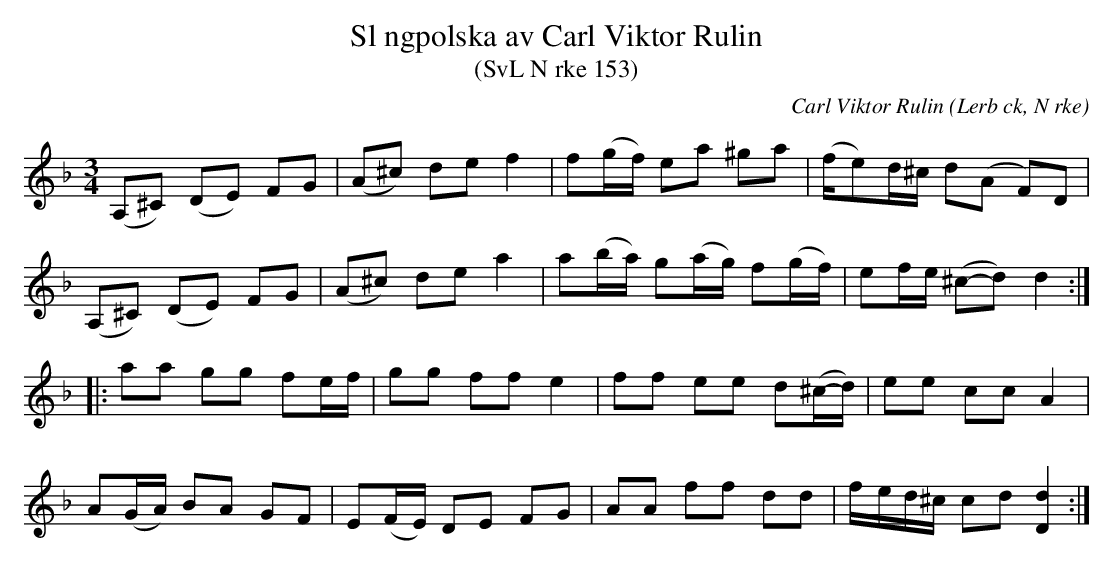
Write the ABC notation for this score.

X:1
T:Sl ngpolska av Carl Viktor Rulin
T:(SvL N rke 153)
L:1/8
M:3/4
O: Lerb ck, N rke
C: Carl Viktor Rulin
K:Dm
(A,-^C) (D-E) FG | (A-^c) de f2 | f(g/-f/) ea ^ga | (f/-e)/d/^c/ d(A- F)D |
(A,-^C) (D-E) FG | (A-^c) de a2 | a(b/-a/) g(a/-g/) f(g/-f/) | ef/e/ (^c-d) d2 ::
aa gg fe/f/ | gg ff e2 | ff ee d(^c/-d/) | ee cc A2 |
A(G/-A/) BA GF | E(F/-E/) DE FG | AA ff dd | f/-e/d/^c/ c-d [Dd]2 :|
